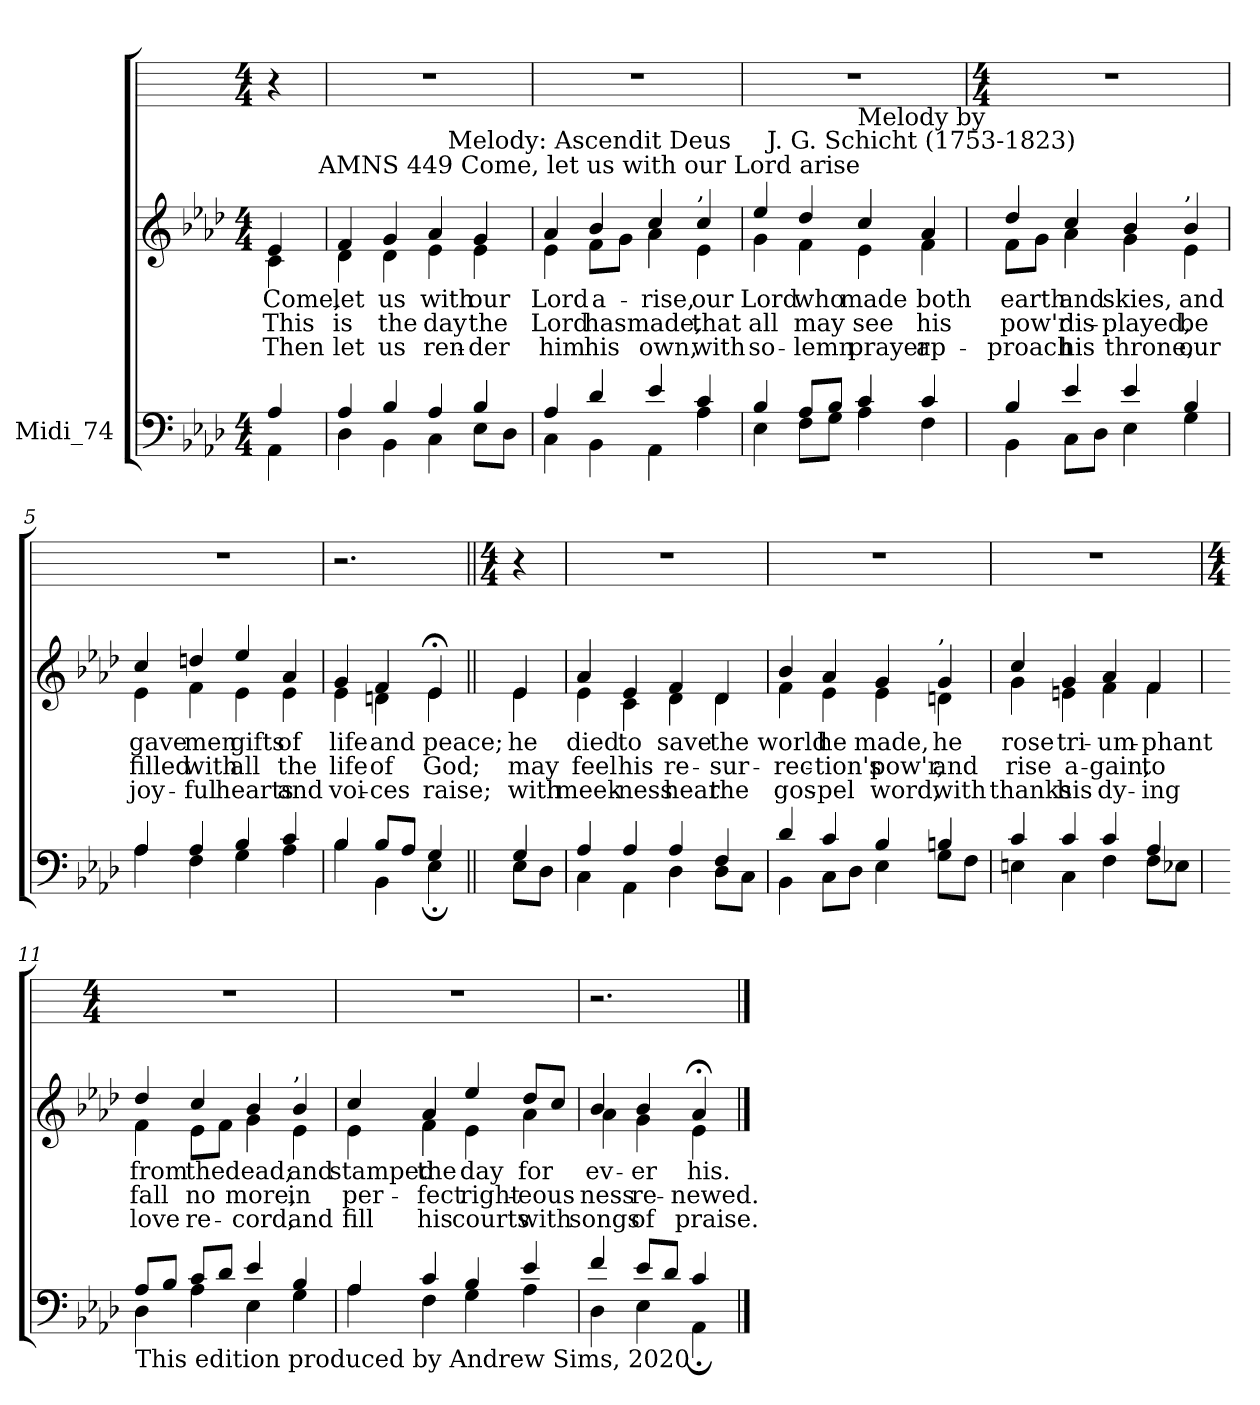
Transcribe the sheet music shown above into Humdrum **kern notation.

**kern	**kern	**text	**text	**text	**kern
*part3	*part2	*part2	*part2	*part2	*part1
*staff3	*staff2	*staff2	*staff2	*staff2	*staff1
*I"Midi_74	*	*	*	*	*
*clefF4	*clefG2	*	*	*	*
*k[b-e-a-d-]	*k[b-e-a-d-]	*	*	*	*
*A-:	*A-:	*	*	*	*
*M4/4	*M4/4	*	*	*	*M4/4
=	=	=	=	=	=
*^	*	*	*	*	*
!	!	!LO:TX:a:cj:t=Charles Wesley\n(1707-1788)	!	!	!	!
!	!	!	!LO:LY:b	!LO:LY:b	!LO:LY:b	!
*	*	*^	*	*	*	*
4A-/	4AA-\	4e-/	4c\	Come,	This	Then	4r
=1	=1	=1	=1	=1	=1	=1	=1
!	!	!	!	!LO:LY:b	!LO:LY:b	!LO:LY:b	!
4A-/	4D-\	4f/	4d-\	let	is	let	1r
!	!	!	!	!LO:LY:b	!LO:LY:b	!LO:LY:b	!
4B-/	4BB-\	4g/	4d-\	us	the	us	.
!	!	!	!	!LO:LY:b	!LO:LY:b	!LO:LY:b	!
4A-/	4C\	4a-/	4e-\	with	day	ren-	.
!	!	!	!	!LO:LY:b	!LO:LY:b	!LO:LY:b	!
4B-/	8E-\L	4g/	4e-\	-our	the	der	.
.	8D-\J	.	.	.	.	.	.
=2	=2	=2	=2	=2	=2	=2	=2
!	!	!	!	!LO:LY:b	!LO:LY:b	!LO:LY:b	!
4A-/	4C\	4a-/	4e-\	Lord	Lord	him	1r
!	!	!LO:TX:a:cj:t=AMNS 449 Come, let us with our Lord arise	!	!	!	!	!
!	!	!LO:TX:a:cj:t=Melody&colon; Ascendit Deus	!	!	!	!	!
!	!	!	!	!LO:LY:b	!LO:LY:b	!LO:LY:b	!
4d-/	4BB-\	4b-/	8f\L	a-	-has	his	.
.	.	.	8g\J	.	.	.	.
!	!	!	!	!LO:LY:b	!LO:LY:b	!LO:LY:b	!
4e-/	4AA-\	4cc/	4a-\	rise,	made,	own,	.
!	!	!LO:TX:a:t=,	!	!	!	!	!
!	!	!	!	!LO:LY:b	!LO:LY:b	!LO:LY:b	!
4c/	4A-\	4cc/	4e-\	our	that	with	.
=3	=3	=3	=3	=3	=3	=3	=3
!	!	!	!	!LO:LY:b	!LO:LY:b	!LO:LY:b	!
4B-/	4E-\	4ee-/	4g\	Lord	all	so-	1r
!	!	!	!	!LO:LY:b	!LO:LY:b	!LO:LY:b	!
8A-/L	8F\L	4dd-/	4f\	-who	may	lemn	.
8B-/J	8G\J	.	.	.	.	.	.
!	!	!	!	!LO:LY:b	!LO:LY:b	!LO:LY:b	!
4c/	4A-\	4cc/	4e-\	made	see	prayer	.
!	!	!LO:TX:a:cj:t=Melody by\nJ. G. Schicht (1753-1823)	!	!	!	!	!
!	!	!	!	!LO:LY:b	!LO:LY:b	!LO:LY:b	!
4c/	4F\	4a-/	4f\	both	his	ap-	.
!!LO:LB:g=z
=4	=4	=4	=4	=4	=4	=4	=4
*	*	*	*	*	*	*	*M4/4
!	!	!	!	!LO:LY:b	!LO:LY:b	!LO:LY:b	!
4B-/	4BB-\	4dd-/	8f\L	-earth	pow'r	proach	1r
.	.	.	8g\J	.	.	.	.
!	!	!	!	!LO:LY:b	!LO:LY:b	!LO:LY:b	!
4e-/	8C\L	4cc/	4a-\	and	dis-	-his	.
.	8D-\J	.	.	.	.	.	.
!	!	!	!	!LO:LY:b	!LO:LY:b	!LO:LY:b	!
4e-/	4E-\	4b-/	4g\	skies,	played,	throne,	.
!	!	!LO:TX:a:t=,	!	!	!	!	!
!	!	!	!	!LO:LY:b	!LO:LY:b	!LO:LY:b	!
4B-/	4G\	4b-/	4e-\	and	be	our	.
=5	=5	=5	=5	=5	=5	=5	=5
!	!	!	!	!LO:LY:b	!LO:LY:b	!LO:LY:b	!
4A-/	4A-\	4cc/	4e-\	gave	filled	joy-	1r
!	!	!	!	!LO:LY:b	!LO:LY:b	!LO:LY:b	!
4A-/	4F\	4ddn/	4f\	-men	with	ful	.
!	!	!	!	!LO:LY:b	!LO:LY:b	!LO:LY:b	!
4B-/	4G\	4ee-/	4e-\	gifts	all	hearts	.
!	!	!	!	!LO:LY:b	!LO:LY:b	!LO:LY:b	!
4c/	4A-\	4a-/	4e-\	of	the	and	.
=6	=6	=6	=6	=6	=6	=6	=6
!	!	!	!	!LO:LY:b	!LO:LY:b	!LO:LY:b	!
4B-/	4B-\	4g/	4e-\	life	life	voi-	2.r
!	!	!	!	!LO:LY:b	!LO:LY:b	!LO:LY:b	!
8B-/L	4BB-\	4f/	4dn\	-and	of	ces	.
8A-/J	.	.	.	.	.	.	.
!	!	!	!	!LO:LY:b	!LO:LY:b	!LO:LY:b	!
4G/	4E-;\	4e-;</	4e-\	peace;	God;	raise;	.
!!LO:LB:g=z
=7||	=7||	=7||	=7||	=7||	=7||	=7||	=7||
*	*	*	*	*	*	*	*M4/4
!	!	!	!	!LO:LY:b	!LO:LY:b	!LO:LY:b	!
4G/	8E-\L	4e-/	4e-\	he	may	with	4r
.	8D-\J	.	.	.	.	.	.
=8	=8	=8	=8	=8	=8	=8	=8
!	!	!	!	!LO:LY:b	!LO:LY:b	!LO:LY:b	!
4A-/	4C\	4a-/	4e-\	died	feel	meek-	1r
!	!	!	!	!LO:LY:b	!LO:LY:b	!LO:LY:b	!
4A-/	4AA-\	4e-/	4c\	-to	his	ness	.
!	!	!	!	!LO:LY:b	!LO:LY:b	!LO:LY:b	!
4A-/	4D-\	4f/	4d-\	save	re-	-hear	.
!	!	!	!	!LO:LY:b	!LO:LY:b	!LO:LY:b	!
4F/	8D-\L	4d-/	4d-\	the	sur-	-the	.
.	8C\J	.	.	.	.	.	.
=9	=9	=9	=9	=9	=9	=9	=9
!	!	!	!	!LO:LY:b	!LO:LY:b	!LO:LY:b	!
4d-/	4BB-\	4b-/	4f\	world	rec-	-gos-	1r
!	!	!	!	!LO:LY:b	!LO:LY:b	!LO:LY:b	!
4c/	8C\L	4a-/	4e-\	-he	tion's	pel	.
.	8D-\J	.	.	.	.	.	.
!	!	!	!	!LO:LY:b	!LO:LY:b	!LO:LY:b	!
4B-/	4E-\	4g/	4e-\	made,	pow'r,	word,	.
!	!	!LO:TX:a:t=,	!	!	!	!	!
!	!	!	!	!LO:LY:b	!LO:LY:b	!LO:LY:b	!
4Bn/	8G\L	4g/	4dn\	he	and	with	.
.	8F\J	.	.	.	.	.	.
=10	=10	=10	=10	=10	=10	=10	=10
!	!	!	!	!LO:LY:b	!LO:LY:b	!LO:LY:b	!
4c/	4En\	4cc/	4g\	rose	rise	thanks	1r
!	!	!	!	!LO:LY:b	!LO:LY:b	!LO:LY:b	!
4c/	4C\	4g/	4en\	tri-	-a-	-his	.
!	!	!	!	!LO:LY:b	!LO:LY:b	!LO:LY:b	!
4c/	4F\	4a-/	4f\	um-	-gain,	dy-	.
!	!	!	!	!LO:LY:b	!LO:LY:b	!LO:LY:b	!
4A-/	8F\L	4f/	4f\	-phant	to	ing	.
.	8E-X\J	.	.	.	.	.	.
!!LO:LB:g=z
=11	=11	=11	=11	=11	=11	=11	=11
*	*	*	*	*	*	*	*M4/4
!LO:TX:b:t=This edition produced by Andrew Sims, 2020	!	!	!	!	!	!	!
!	!	!	!	!LO:LY:b	!LO:LY:b	!LO:LY:b	!
8A-/L	4D-\	4dd-/	4f\	from	fall	love	1r
8B-/J	.	.	.	.	.	.	.
!	!	!	!	!LO:LY:b	!LO:LY:b	!LO:LY:b	!
8c/L	4A-\	4cc/	8e-\L	the	no	re-	.
8d-/J	.	.	8f\J	.	.	.	.
!	!	!	!	!LO:LY:b	!LO:LY:b	!LO:LY:b	!
4e-/	4E-\	4b-/	4g\	-dead;	more,	cord,	.
!	!	!LO:TX:a:t=,	!	!	!	!	!
!	!	!	!	!LO:LY:b	!LO:LY:b	!LO:LY:b	!
4B-/	4G\	4b-/	4e-\	and	in	and	.
=12	=12	=12	=12	=12	=12	=12	=12
!	!	!	!	!LO:LY:b	!LO:LY:b	!LO:LY:b	!
4A-/	4A-\	4cc/	4e-\	stamped	per-	-fill	1r
!	!	!	!	!LO:LY:b	!LO:LY:b	!LO:LY:b	!
4c/	4F\	4a-/	4f\	the	fect	his	.
!	!	!	!	!LO:LY:b	!LO:LY:b	!LO:LY:b	!
4B-/	4G\	4ee-/	4e-\	day	right-	-courts	.
!	!	!	!	!LO:LY:b	!LO:LY:b	!LO:LY:b	!
4e-/	4A-\	8dd-/L	4a-\	for	eous	with	.
.	.	8cc/J	.	.	.	.	.
=13	=13	=13	=13	=13	=13	=13	=13
!	!	!	!	!LO:LY:b	!LO:LY:b	!LO:LY:b	!
4f/	4D-\	4b-/	4a-\	ev-	-ness	songs	2.r
!	!	!	!	!LO:LY:b	!LO:LY:b	!LO:LY:b	!
8e-/L	4E-\	4b-/	4g\	er	re-	-of	.
8d-/J	.	.	.	.	.	.	.
!	!	!	!	!LO:LY:b	!LO:LY:b	!LO:LY:b	!
4c/	4AA-;\	4a-;</	4e-\	his.	newed.	praise.	.
*v	*v	*	*	*	*	*	*
*	*v	*v	*	*	*	*
==	==	==	==	==	==
*-	*-	*-	*-	*-	*-
